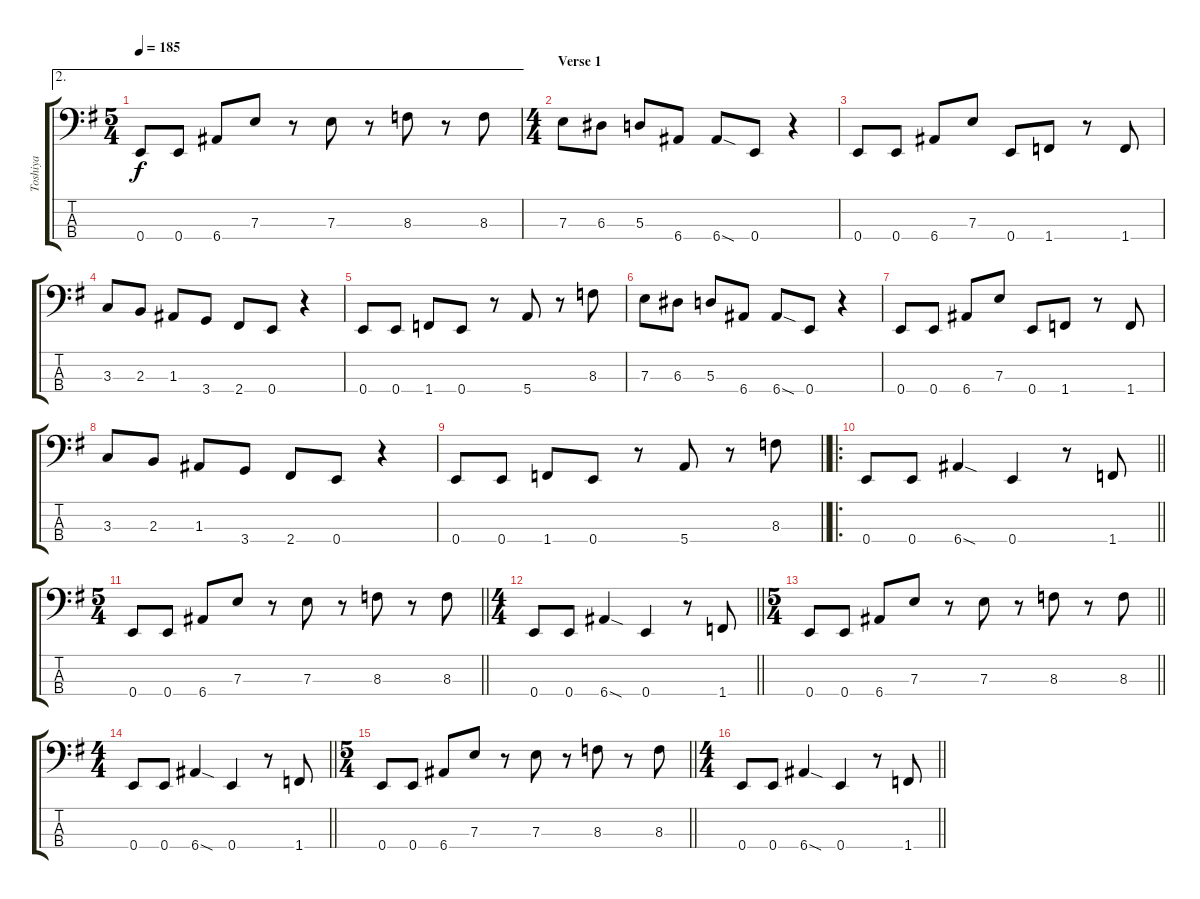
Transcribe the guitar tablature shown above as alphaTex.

\track ("Toshiya" "Toshiya") {instrument electricbasspick}
\staff {score tabs}
\tuning (G2 D2 A1 E1) {hide}
\ae 2
\ts (5 4)
\tempo 185
\clef f4
\ks g
0.4.8{dy f} 0.4.8 6.4.8 7.3.8 r.8 7.3.8 r.8 8.3.8 r.8 8.3.8 |
\ts (4 4)
\section ("" "Verse 1")
7.3.8 6.3.8 5.3.8 6.4.8 6.4{sod}.8 0.4.8 r.4 |
0.4.8 0.4.8 6.4.8 7.3.8 0.4.8 1.4.8 r.8 1.4.8 |
3.3.8 2.3.8 1.3.8 3.4.8 2.4.8 0.4.8 r.4 |
0.4.8 0.4.8 1.4.8 0.4.8 r.8 5.4.8 r.8 8.3.8 |
7.3.8 6.3.8 5.3.8 6.4.8 6.4{sod}.8 0.4.8 r.4 |
0.4.8 0.4.8 6.4.8 7.3.8 0.4.8 1.4.8 r.8 1.4.8 |
3.3.8 2.3.8 1.3.8 3.4.8 2.4.8 0.4.8 r.4 |
\barLineRight lightlight
0.4.8 0.4.8 1.4.8 0.4.8 r.8 5.4.8 r.8 8.3.8 |
\ro
\barLineRight lightlight
0.4.8 0.4.8 6.4{sod}.4 0.4.4 r.8 1.4.8 |
\ts (5 4)
\barLineRight lightlight
0.4.8 0.4.8 6.4.8 7.3.8 r.8 7.3.8 r.8 8.3.8 r.8 8.3.8 |
\ts (4 4)
\barLineRight lightlight
0.4.8 0.4.8 6.4{sod}.4 0.4.4 r.8 1.4.8 |
\ts (5 4)
\barLineRight lightlight
0.4.8 0.4.8 6.4.8 7.3.8 r.8 7.3.8 r.8 8.3.8 r.8 8.3.8 |
\ts (4 4)
\barLineRight lightlight
0.4.8 0.4.8 6.4{sod}.4 0.4.4 r.8 1.4.8 |
\ts (5 4)
\barLineRight lightlight
0.4.8 0.4.8 6.4.8 7.3.8 r.8 7.3.8 r.8 8.3.8 r.8 8.3.8 |
\ts (4 4)
\barLineRight lightlight
0.4.8 0.4.8 6.4{sod}.4 0.4.4 r.8 1.4.8
